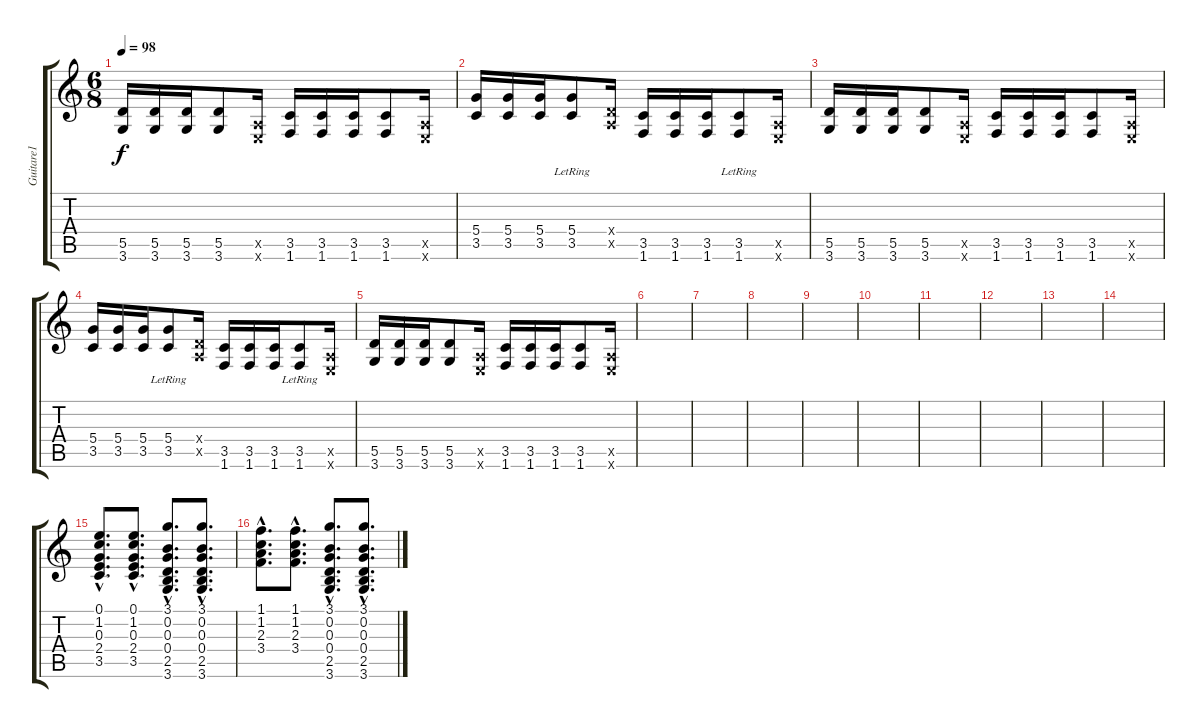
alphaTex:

\track ("Guitare1" "Guitare1") {instrument acousticguitarsteel}
\staff {score tabs}
\tuning (E4 B3 G3 D3 A2 E2) {hide}
\ts (6 8)
\tempo 98
\clef g2
\ks c
(5.5 3.6).16{dy f} (5.5 3.6).16 (5.5 3.6).16 (5.5 3.6).8 (0.5{x} 0.6{x}).16 (3.5 1.6).16 (3.5 1.6).16 (3.5 1.6).16 (3.5 1.6).8 (0.5{x} 0.6{x}).16 |
(5.4 3.5).16 (5.4 3.5).16 (5.4 3.5).16 (5.4{lr} 3.5{lr}).8 (0.4{x} 0.5{x}).16 (3.5 1.6).16 (3.5 1.6).16 (3.5 1.6).16 (3.5{lr} 1.6{lr}).8 (0.5{x} 0.6{x}).16 |
(5.5 3.6).16 (5.5 3.6).16 (5.5 3.6).16 (5.5 3.6).8 (0.5{x} 0.6{x}).16 (3.5 1.6).16 (3.5 1.6).16 (3.5 1.6).16 (3.5 1.6).8 (0.5{x} 0.6{x}).16 |
(5.4 3.5).16 (5.4 3.5).16 (5.4 3.5).16 (5.4{lr} 3.5{lr}).8 (0.4{x} 0.5{x}).16 (3.5 1.6).16 (3.5 1.6).16 (3.5 1.6).16 (3.5{lr} 1.6{lr}).8 (0.5{x} 0.6{x}).16 |
(5.5 3.6).16 (5.5 3.6).16 (5.5 3.6).16 (5.5 3.6).8 (0.5{x} 0.6{x}).16 (3.5 1.6).16 (3.5 1.6).16 (3.5 1.6).16 (3.5 1.6).8 (0.5{x} 0.6{x}).16 |
|
|
|
|
|
|
|
|
|
(0.1{hac} 1.2{hac} 0.3{hac} 2.4{hac} 3.5{hac}).8{d} (0.1{hac} 1.2{hac} 0.3{hac} 2.4{hac} 3.5{hac}).8{d} (3.1{hac} 0.2{hac} 0.3{hac} 0.4{hac} 2.5{hac} 3.6{hac}).8{d} (3.1{hac} 0.2{hac} 0.3{hac} 0.4{hac} 2.5{hac} 3.6{hac}).8{d} |
(1.1{hac} 1.2{hac} 2.3{hac} 3.4{hac}).8{d} (1.1{hac} 1.2{hac} 2.3{hac} 3.4{hac}).8{d} (3.1{hac} 0.2{hac} 0.3{hac} 0.4{hac} 2.5{hac} 3.6{hac}).8{d} (3.1{hac} 0.2{hac} 0.3{hac} 0.4{hac} 2.5{hac} 3.6{hac}).8{d}
